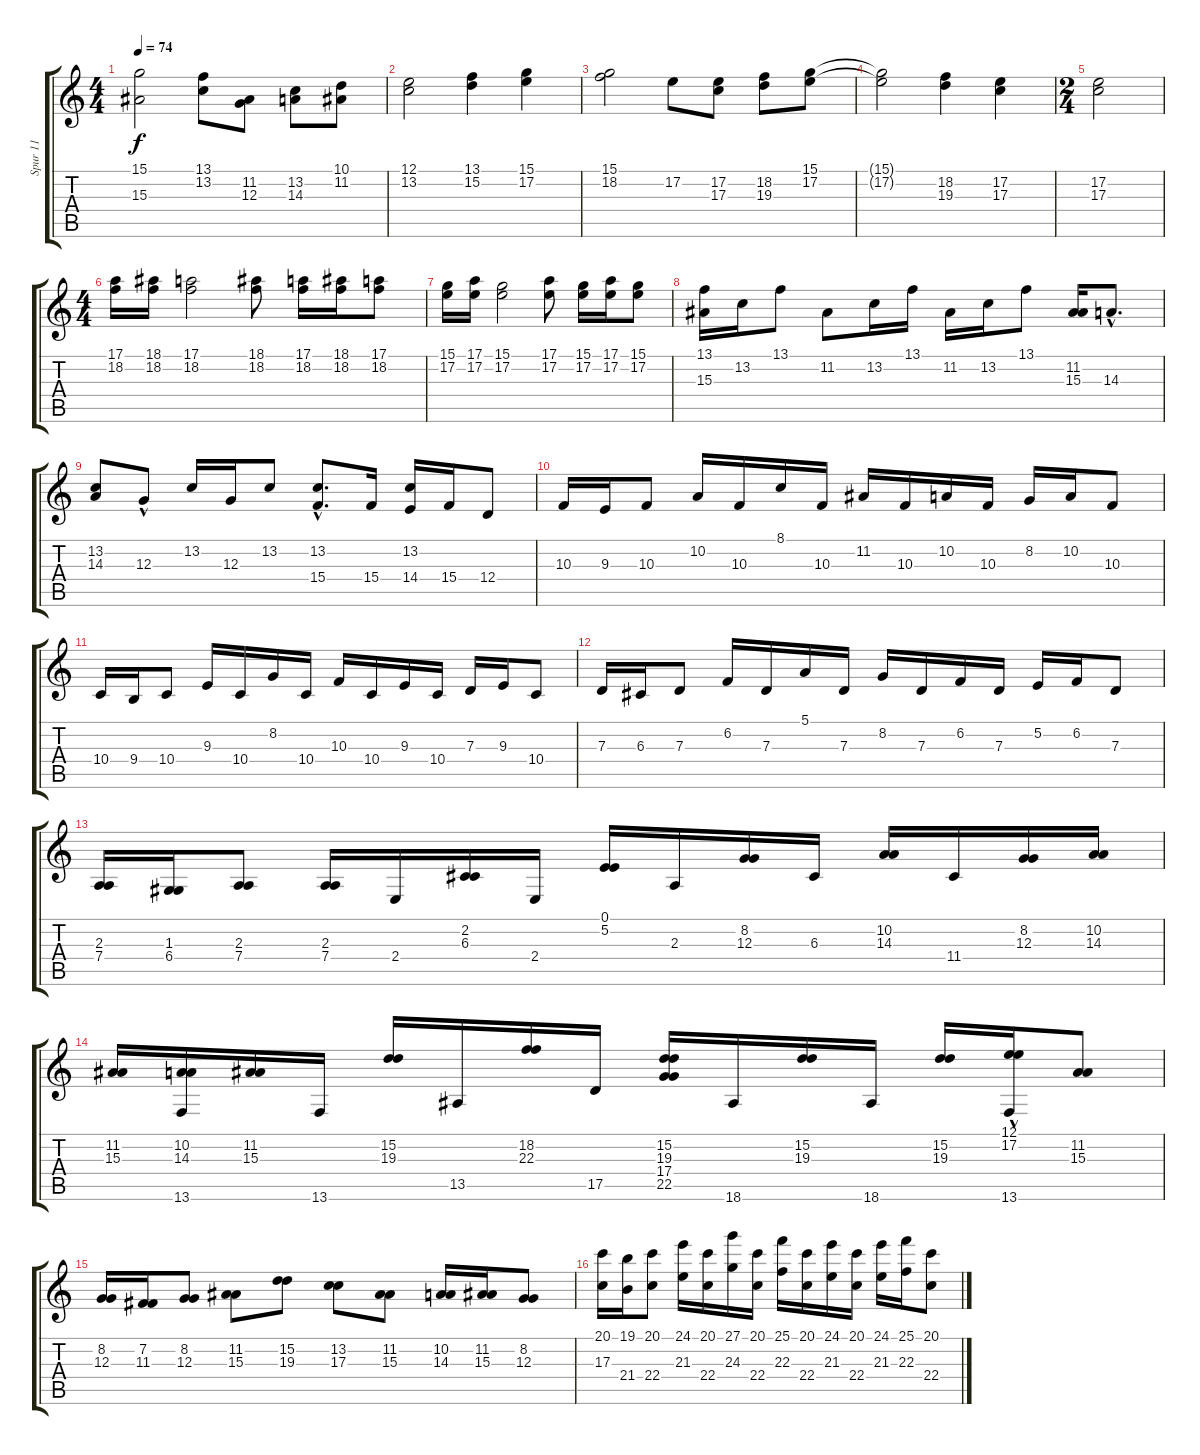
\track ("Spur 11" "Spur 11") {instrument violin}
\staff {score tabs}
\tuning (E4 B3 G3 D3 A2 E2) {hide}
\ts (4 4)
\tempo 74
\clef g2
\ks c
(15.1 15.3).2{dy f} (13.1 13.2).8 (11.2 12.3).8 (13.2 14.3).8 (10.1 11.2).8 |
(12.1 13.2).2 (13.1 15.2).4 (15.1 17.2).4 |
(15.1 18.2).2 17.2.8 (17.2 17.3).8 (18.2 19.3).8 (15.1 17.2).8 |
(15.1{t} 17.2{t}).2 (18.2 19.3).4 (17.2 17.3).4 |
\ts (2 4)
(17.2 17.3).2 |
\ts (4 4)
(17.1 18.2).16 (18.1 18.2).16 (17.1 18.2).2 (18.1 18.2).8{volume 10} (17.1 18.2).16 (18.1 18.2).16 (17.1 18.2).8 |
(15.1 17.2).16 (17.1 17.2).16 (15.1 17.2).2 (17.1 17.2).8 (15.1 17.2).16 (17.1 17.2).16 (15.1 17.2).8 |
(13.1 15.3).16 13.2.16 13.1.8 11.2.8 13.2.16 13.1.16 11.2.16 13.2.16 13.1.8 (11.2 15.3).16 14.3{hac}.8{d} |
(13.2 14.3).8 12.3{hac}.8 13.2.16 12.3.16 13.2.8 (13.2 15.4{hac}).8{d} 15.4.16 (13.2 14.4).16 15.4.16 12.4.8 |
10.3.16{volume 8} 9.3.16 10.3.8 10.2.16 10.3.16 8.1.16 10.3.16 11.2.16 10.3.16 10.2.16 10.3.16 8.2.16 10.2.16 10.3.8 |
10.4.16 9.4.16 10.4.8 9.3.16 10.4.16 8.2.16 10.4.16 10.3.16 10.4.16 9.3.16 10.4.16 7.3.16 9.3.16 10.4.8 |
7.3.16 6.3.16 7.3.8 6.2.16 7.3.16 5.1.16 7.3.16 8.2.16 7.3.16 6.2.16 7.3.16 5.2.16 6.2.16 7.3.8 |
(2.3 7.4).16 (1.3 6.4).16 (2.3 7.4).8 (2.3 7.4).16 2.4.16 (2.2 6.3).16 2.4.16 (0.1 5.2).16 2.3.16 (8.2 12.3).16 6.3.16 (10.2 14.3).16 11.4.16 (8.2 12.3).16 (10.2 14.3).16 |
(11.2 15.3).16 (10.2 14.3 13.6).16 (11.2 15.3).16 13.6.16 (15.2 19.3).16 13.5.16 (18.2 22.3).16 17.5.16 (15.2 19.3 17.4 22.5).16 18.6.16 (15.2 19.3).16 18.6.16 (15.2 19.3).16 (12.1 17.2 13.6{hac}).16 (11.2 15.3).8 |
(8.2 12.3).16 (7.2 11.3).16 (8.2 12.3).8 (11.2 15.3).8 (15.2 19.3).8 (13.2 17.3).8 (11.2 15.3).8 (10.2 14.3).16 (11.2 15.3).16 (8.2 12.3).8 |
(20.1 17.3).16 (19.1 21.4).16 (20.1 22.4).8 (24.1 21.3).16 (20.1 22.4).16 (27.1 24.3).16 (20.1 22.4).16 (25.1 22.3).16 (20.1 22.4).16 (24.1 21.3).16 (20.1 22.4).16 (24.1 21.3).16 (25.1 22.3).16 (20.1 22.4).8
